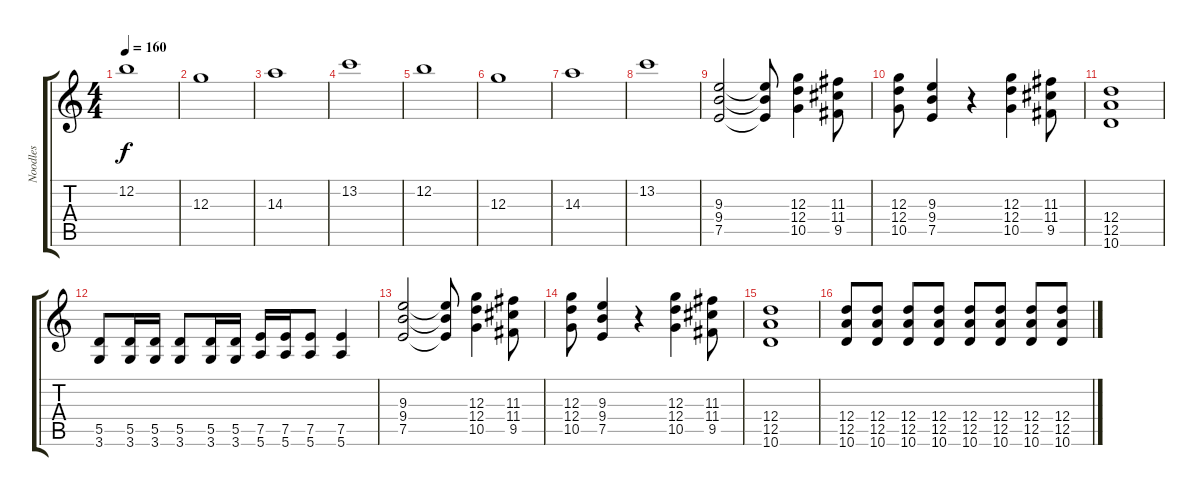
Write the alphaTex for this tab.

\track ("Noodles" "Noodles") {instrument distortionguitar}
\staff {score tabs}
\tuning (E4 B3 G3 D3 A2 E2) {hide}
\ts (4 4)
\tempo 160
\clef g2
\ks c
12.2.1{dy f} |
12.3.1 |
14.3.1 |
13.2.1 |
12.2.1 |
12.3.1 |
14.3.1 |
13.2.1 |
(9.3 9.4 7.5).2 (9.3{t} 9.4{t} 7.5{t}).8 (12.3 12.4 10.5).4 (11.3 11.4 9.5).8 |
(12.3 12.4 10.5).8 (9.3 9.4 7.5).4 r.4 (12.3 12.4 10.5).4 (11.3 11.4 9.5).8 |
(12.4 12.5 10.6).1 |
(5.5 3.6).8 (5.5 3.6).16 (5.5 3.6).16 (5.5 3.6).8 (5.5 3.6).16 (5.5 3.6).16 (7.5 5.6).16 (7.5 5.6).16 (7.5 5.6).8 (7.5 5.6).4 |
(9.3 9.4 7.5).2 (9.3{t} 9.4{t} 7.5{t}).8 (12.3 12.4 10.5).4 (11.3 11.4 9.5).8 |
(12.3 12.4 10.5).8 (9.3 9.4 7.5).4 r.4 (12.3 12.4 10.5).4 (11.3 11.4 9.5).8 |
(12.4 12.5 10.6).1 |
(12.4 12.5 10.6).8 (12.4 12.5 10.6).8 (12.4 12.5 10.6).8 (12.4 12.5 10.6).8 (12.4 12.5 10.6).8 (12.4 12.5 10.6).8 (12.4 12.5 10.6).8 (12.4 12.5 10.6).8
